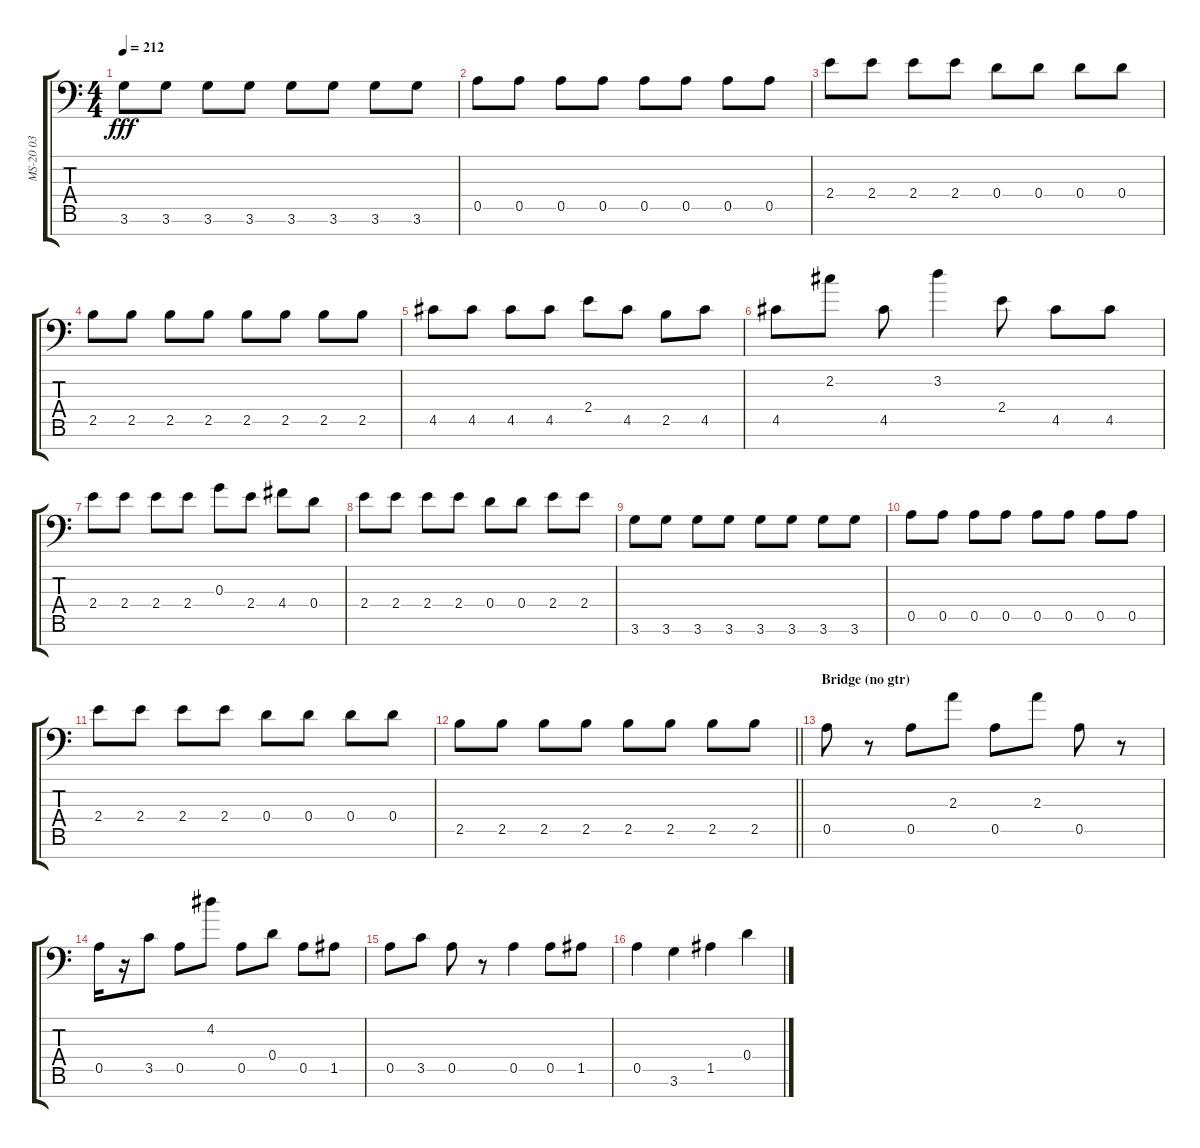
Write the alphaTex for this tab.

\track ("MS-20 03" "MS-20 03") {instrument synthbass1}
\staff {score tabs}
\tuning (C8 B3 G3 D3 A2 E2 B-1) {hide}
\ts (4 4)
\tempo 212
\clef f4
\ks c
3.6.8{dy fff} 3.6.8 3.6.8 3.6.8 3.6.8 3.6.8 3.6.8 3.6.8 |
0.5.8 0.5.8 0.5.8 0.5.8 0.5.8 0.5.8 0.5.8 0.5.8 |
2.4.8 2.4.8 2.4.8 2.4.8 0.4.8 0.4.8 0.4.8 0.4.8 |
2.5.8 2.5.8 2.5.8 2.5.8 2.5.8 2.5.8 2.5.8 2.5.8 |
4.5.8 4.5.8 4.5.8 4.5.8 2.4.8 4.5.8 2.5.8 4.5.8 |
4.5.8 2.2.8 4.5.8 3.2.4 2.4.8 4.5.8 4.5.8 |
2.4.8 2.4.8 2.4.8 2.4.8 0.3.8 2.4.8 4.4.8 0.4.8 |
2.4.8 2.4.8 2.4.8 2.4.8 0.4.8 0.4.8 2.4.8 2.4.8 |
3.6.8 3.6.8 3.6.8 3.6.8 3.6.8 3.6.8 3.6.8 3.6.8 |
0.5.8 0.5.8 0.5.8 0.5.8 0.5.8 0.5.8 0.5.8 0.5.8 |
2.4.8 2.4.8 2.4.8 2.4.8 0.4.8 0.4.8 0.4.8 0.4.8 |
\barLineRight lightlight
2.5.8 2.5.8 2.5.8 2.5.8 2.5.8 2.5.8 2.5.8 2.5.8 |
\section ("" "Bridge (no gtr)")
0.5.8 r.8 0.5.8 2.3.8 0.5.8 2.3.8 0.5.8 r.8 |
0.5.16 r.16 3.5.8 0.5.8 4.2.8 0.5.8 0.4.8 0.5.8 1.5.8 |
0.5.8 3.5.8 0.5.8 r.8 0.5.4 0.5.8 1.5.8 |
0.5.4 3.6.4 1.5.4 0.4.4
